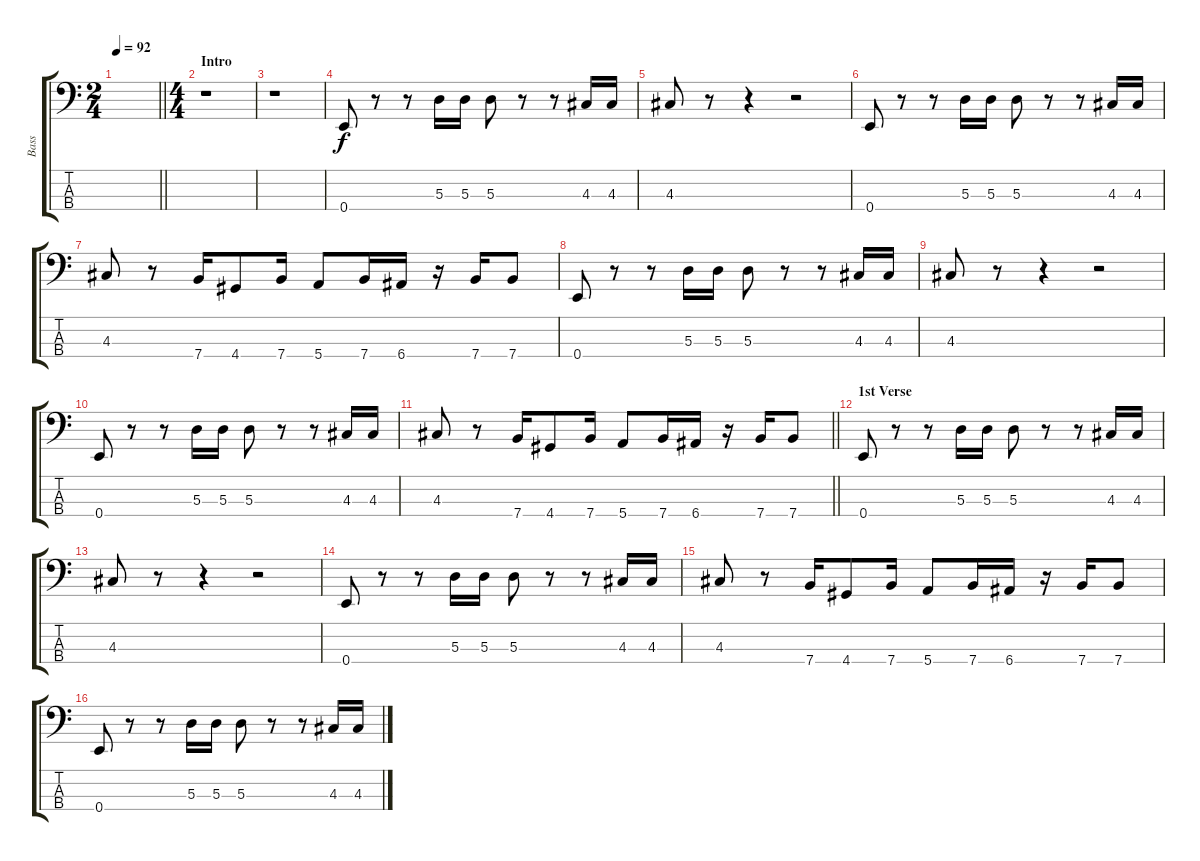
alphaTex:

\track ("Bass" "Bass") {instrument electricbassfinger}
\staff {score tabs}
\tuning (G2 D2 A1 E1) {hide}
\ts (2 4)
\tempo 92
\clef f4
\barLineRight lightlight
\ks c
|
\ts (4 4)
\section ("" "Intro")
r.1 |
r.1 |
0.4.8 r.8 r.8 5.3.16 5.3.16 5.3.8 r.8 r.8 4.3.16 4.3.16 |
4.3.8 r.8 r.4 r.2 |
0.4.8 r.8 r.8 5.3.16 5.3.16 5.3.8 r.8 r.8 4.3.16 4.3.16 |
4.3.8 r.8 7.4.16 4.4.8 7.4.16 5.4.8 7.4.16 6.4.16 r.16 7.4.16 7.4.8 |
0.4.8 r.8 r.8 5.3.16 5.3.16 5.3.8 r.8 r.8 4.3.16 4.3.16 |
4.3.8 r.8 r.4 r.2 |
0.4.8 r.8 r.8 5.3.16 5.3.16 5.3.8 r.8 r.8 4.3.16 4.3.16 |
\barLineRight lightlight
4.3.8 r.8 7.4.16 4.4.8 7.4.16 5.4.8 7.4.16 6.4.16 r.16 7.4.16 7.4.8 |
\section ("" "1st Verse")
0.4.8 r.8 r.8 5.3.16 5.3.16 5.3.8 r.8 r.8 4.3.16 4.3.16 |
4.3.8 r.8 r.4 r.2 |
0.4.8 r.8 r.8 5.3.16 5.3.16 5.3.8 r.8 r.8 4.3.16 4.3.16 |
4.3.8 r.8 7.4.16 4.4.8 7.4.16 5.4.8 7.4.16 6.4.16 r.16 7.4.16 7.4.8 |
0.4.8 r.8 r.8 5.3.16 5.3.16 5.3.8 r.8 r.8 4.3.16 4.3.16
